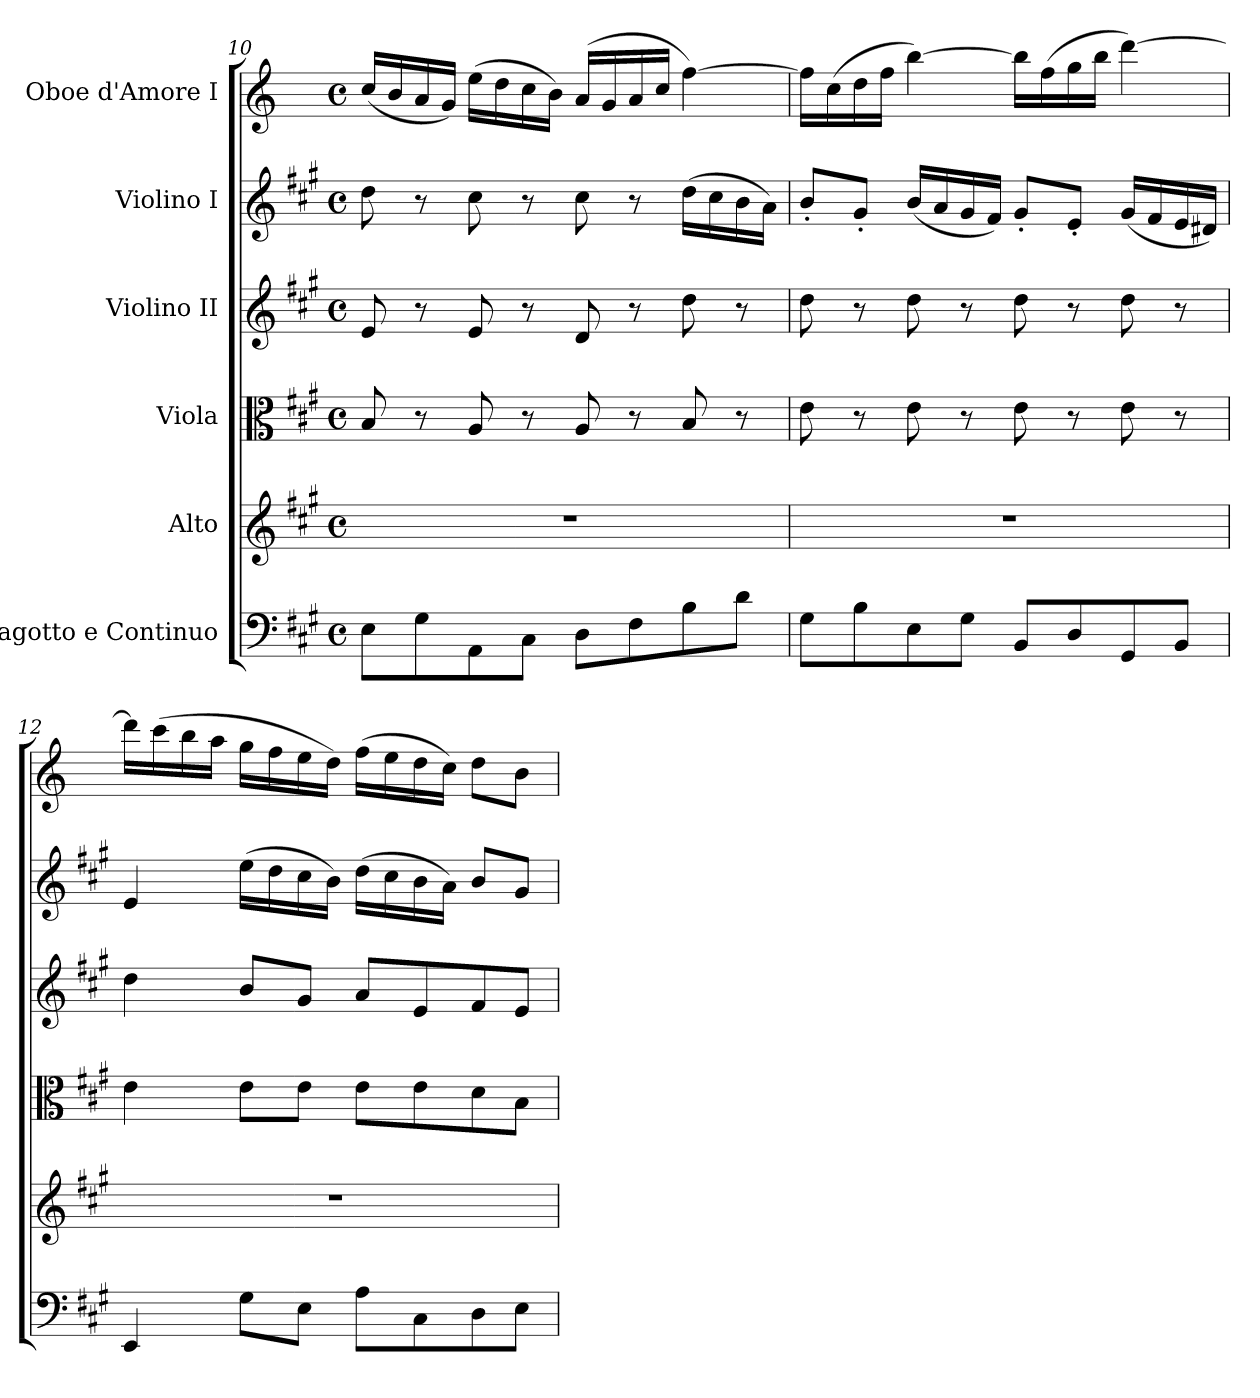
**kern	**kern	**kern	**kern	**kern	**kern
*part6	*part5	*part4	*part3	*part2	*part1
*staff6	*staff5	*staff4	*staff3	*staff2	*staff1
*I"Fagotto e Continuo	*I"Alto	*I"Viola	*I"Violino II	*I"Violino I	*I"Oboe d'Amore I
*clefF4	*clefG2	*clefC3	*clefG2	*clefG2	*clefG2
*	*	*	*	*	*ITrd2c3
*k[f#c#g#]	*k[f#c#g#]	*k[f#c#g#]	*k[f#c#g#]	*k[f#c#g#]	*k[f#c#g#]
*A:	*A:	*A:	*A:	*A:	*A:
*M4/4	*M4/4	*M4/4	*M4/4	*M4/4	*M4/4
*met(c)	*met(c)	*met(c)	*met(c)	*met(c)	*met(c)
=10	=10	=10	=10	=10	=10
8Ei\L	1r	8Bi/	8ei/	8ddi\	(16ai/LL
.	.	.	.	.	16g#i/
8G#i\	.	8r	8r	8r	16f#i/
.	.	.	.	.	16ei/JJ)
8AAi\	.	8Ai/	8ei/	8cc#i\	(16cc#i\LL
.	.	.	.	.	16bi\
8C#i\J	.	8r	8r	8r	16ai\
.	.	.	.	.	16g#i\JJ)
8Di\L	.	8Ai/	8di/	8cc#i\	(16f#i/LL
.	.	.	.	.	16ei/
8F#i\	.	8r	8r	8r	16f#i/
.	.	.	.	.	16ai/JJ
8Bi\	.	8Bi/	8ddi\	(16ddi\LL	[4ddi\)
.	.	.	.	16cc#i\	.
8di\J	.	8r	8r	16bi\	.
.	.	.	.	16ai\JJ)	.
=11	=11	=11	=11	=11	=11
8G#i\L	1r	8ei\	8ddi\	8b'i/L	16ddi\LL]
.	.	.	.	.	(16ai\
8Bi\	.	8r	8r	8g#'i/J	16bi\
.	.	.	.	.	16ddi\JJ
8Ei\	.	8ei\	8ddi\	(16bi/LL	[4gg#i\)
.	.	.	.	16ai/	.
8G#i\J	.	8r	8r	16g#i/	.
.	.	.	.	16f#i/JJ)	.
8BBi/L	.	8ei\	8ddi\	8g#'i/L	16gg#i\LL]
.	.	.	.	.	(16ddi\
8Di/	.	8r	8r	8e'i/J	16eei\
.	.	.	.	.	16gg#i\JJ
8GG#i/	.	8ei\	8ddi\	(16g#i/LL	[4bbi\)
.	.	.	.	16f#i/	.
8BBi/J	.	8r	8r	16ei/	.
.	.	.	.	16d#Xi/JJ)	.
=12	=12	=12	=12	=12	=12
4EEi/	1r	4ei\	4ddi\	4ei/	16bbi\LL]
.	.	.	.	.	(16aai\
.	.	.	.	.	16gg#i\
.	.	.	.	.	16ff#i\JJ
8G#i\L	.	8ei\L	8bi/L	(16eei\LL	16eei\LL
.	.	.	.	16ddi\	16ddi\
8Ei\J	.	8ei\J	8g#i/J	16cc#i\	16cc#i\
.	.	.	.	16bi\JJ)	16bi\JJ)
8Ai\L	.	8ei\L	8ai/L	(16ddi\LL	(16ddi\LL
.	.	.	.	16cc#i\	16cc#i\
8C#i\	.	8ei\	8ei/	16bi\	16bi\
.	.	.	.	16ai\JJ)	16ai\JJ)
8Di\	.	8di\	8f#i/	8bi/L	8bi\L
8Ei\J	.	8Bi\J	8ei/J	8g#i/J	8g#i\J
=	=	=	=	=	=
*-	*-	*-	*-	*-	*-
